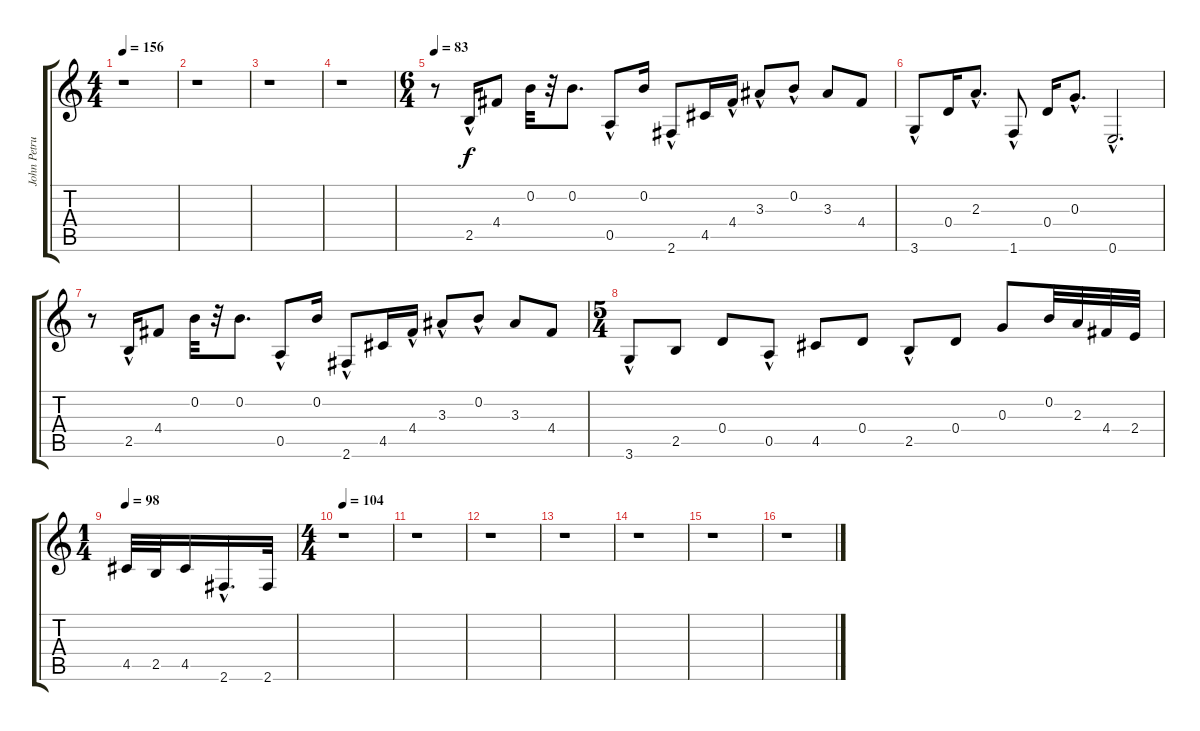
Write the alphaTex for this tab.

\track ("John Petrucci (clean)" "John Petru") {instrument acousticguitarsteel}
\staff {score tabs}
\tuning (E4 B3 G3 D3 A2 E2) {hide}
\ts (4 4)
\tempo 156
\clef g2
\ks c
r.1{dy f} |
r.1 |
r.1 |
r.1 |
\ts (6 4)
\tempo 83
r.8 2.5{hac}.16 4.4.8 0.2.32 r.32 0.2.8{d} 0.5{hac}.8 0.2.16 2.6{hac}.8 4.5.16 4.4{hac}.16 3.3{hac}.8 0.2{hac}.8 3.3.8 4.4.8 |
3.6{hac}.8 0.4.16 2.3{hac}.8{d} 1.6{hac}.8 0.4.16 0.3{hac}.8{d} 0.6{hac}.2{d} |
r.8 2.5{hac}.16 4.4.8 0.2.32 r.32 0.2.8{d} 0.5{hac}.8 0.2.16 2.6{hac}.8 4.5.16 4.4{hac}.16 3.3{hac}.8 0.2{hac}.8 3.3.8 4.4.8 |
\ts (5 4)
3.6{hac}.8 2.5.8 0.4.8 0.5{hac}.8 4.5.8 0.4.8 2.5{hac}.8 0.4.8 0.3.8 0.2.32 2.3.32 4.4.32 2.4.32 |
\ts (1 4)
\tempo 98
4.5.32 2.5.32 4.5.16 2.6{hac}.16{d} 2.6.32 |
\ts (4 4)
\tempo 104
r.1 |
r.1 |
r.1 |
r.1 |
r.1 |
r.1 |
r.1
